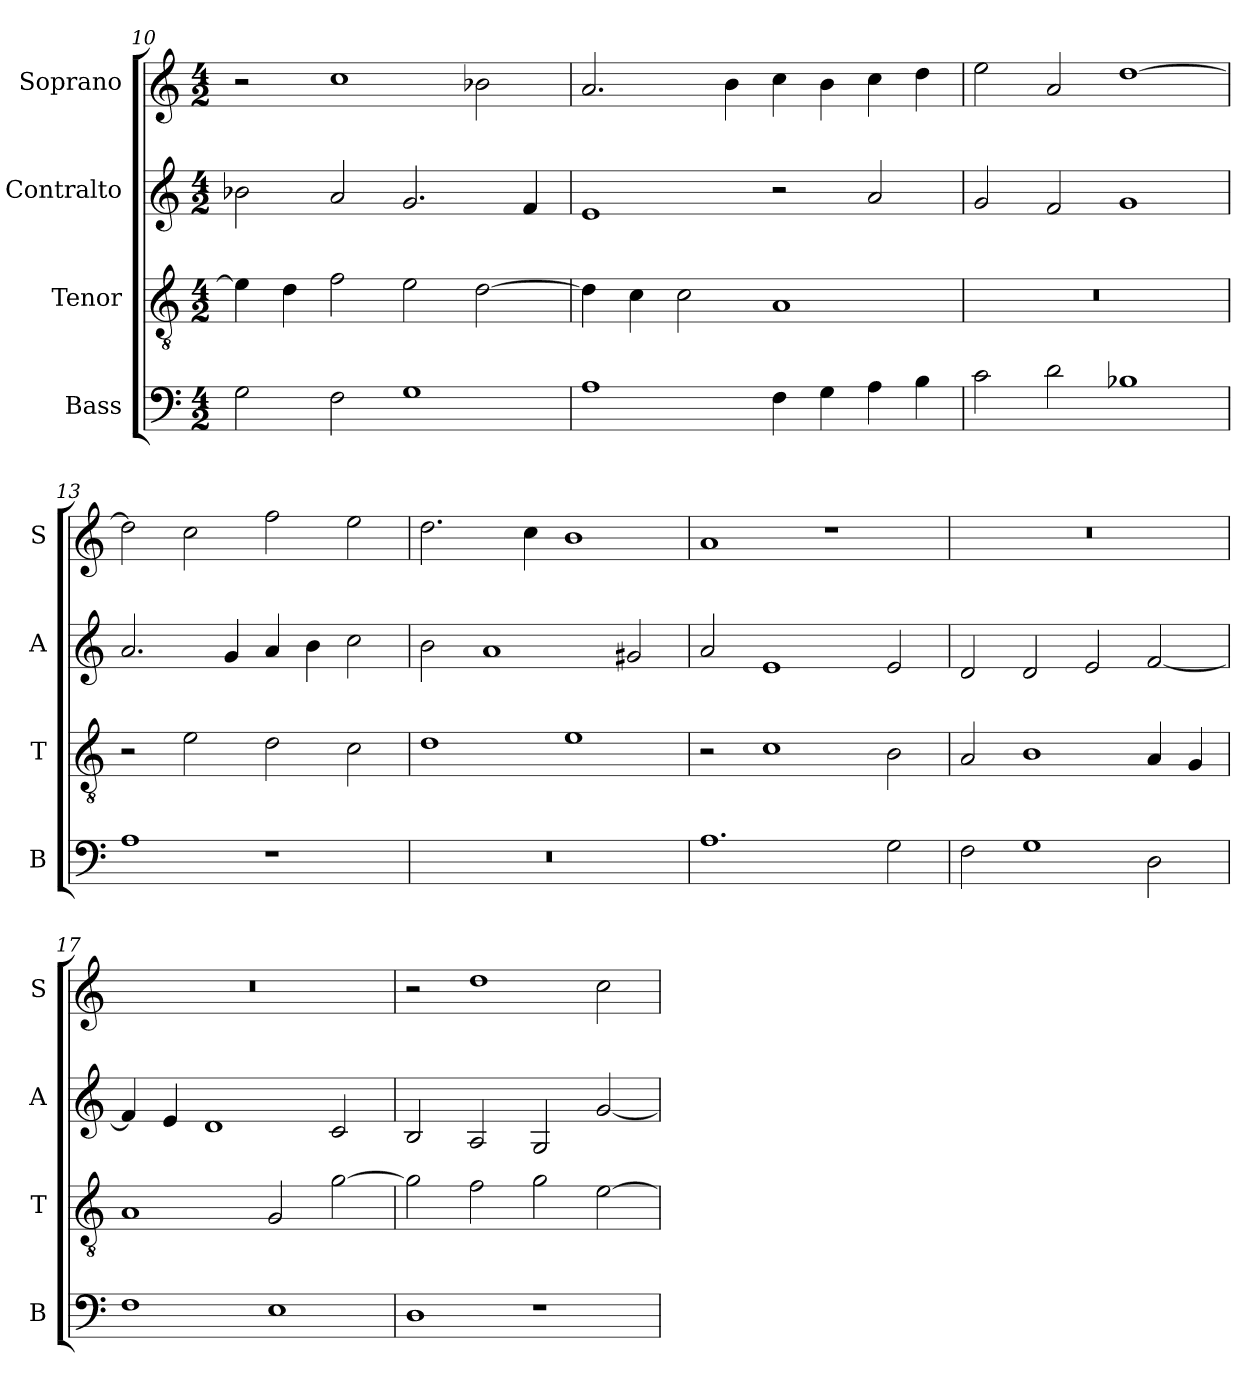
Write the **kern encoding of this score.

**kern	**kern	**kern	**kern
*part4	*part3	*part2	*part1
*staff4	*staff3	*staff2	*staff1
*I"Bass	*I"Tenor	*I"Contralto	*I"Soprano
*I'B	*I'T	*I'A	*I'S
*clefF4	*clefGv2	*clefG2	*clefG2
*k[]	*k[]	*k[]	*k[]
*A:aeo	*A:aeo	*A:aeo	*A:aeo
*M4/2	*M4/2	*M4/2	*M4/2
=10	=10	=10	=10
2G	4e]	2b-X	2r
.	4d	.	.
2F	2f	2a	1cc
1G	2e	2.g	.
.	[2d	.	2b-X
.	.	4f	.
=11	=11	=11	=11
1A	4d]	1e	2.a
.	4c	.	.
.	2c	.	.
.	.	.	4b
4F	1A	2r	4cc
4G	.	.	4b
4A	.	2a	4cc
4B	.	.	4dd
=12	=12	=12	=12
2c	0r	2g	2ee
2d	.	2f	2a
1B-X	.	1g	[1dd
=13	=13	=13	=13
1A	2r	2.a	2dd]
.	2e	.	2cc
.	.	4g	.
1r	2d	4a	2ff
.	.	4b	.
.	2c	2cc	2ee
=14	=14	=14	=14
0r	1d	2b	2.dd
.	.	1a	.
.	.	.	4cc
.	1e	.	1b
.	.	2g#X	.
=15	=15	=15	=15
1.A	2r	2a	1a
.	1c	1e	.
.	.	.	1r
2G	2B	2e	.
=16	=16	=16	=16
2F	2A	2d	0r
1G	1B	2d	.
.	.	2e	.
2D	4A	[2f	.
.	4G	.	.
=17	=17	=17	=17
1F	1A	4f]	0r
.	.	4e	.
.	.	1d	.
1E	2G	.	.
.	[2g	2c	.
=18	=18	=18	=18
1D	2g]	2B	2r
.	2f	2A	1dd
1r	2g	2G	.
.	[2e	[2g	2cc
=	=	=	=
*-	*-	*-	*-
